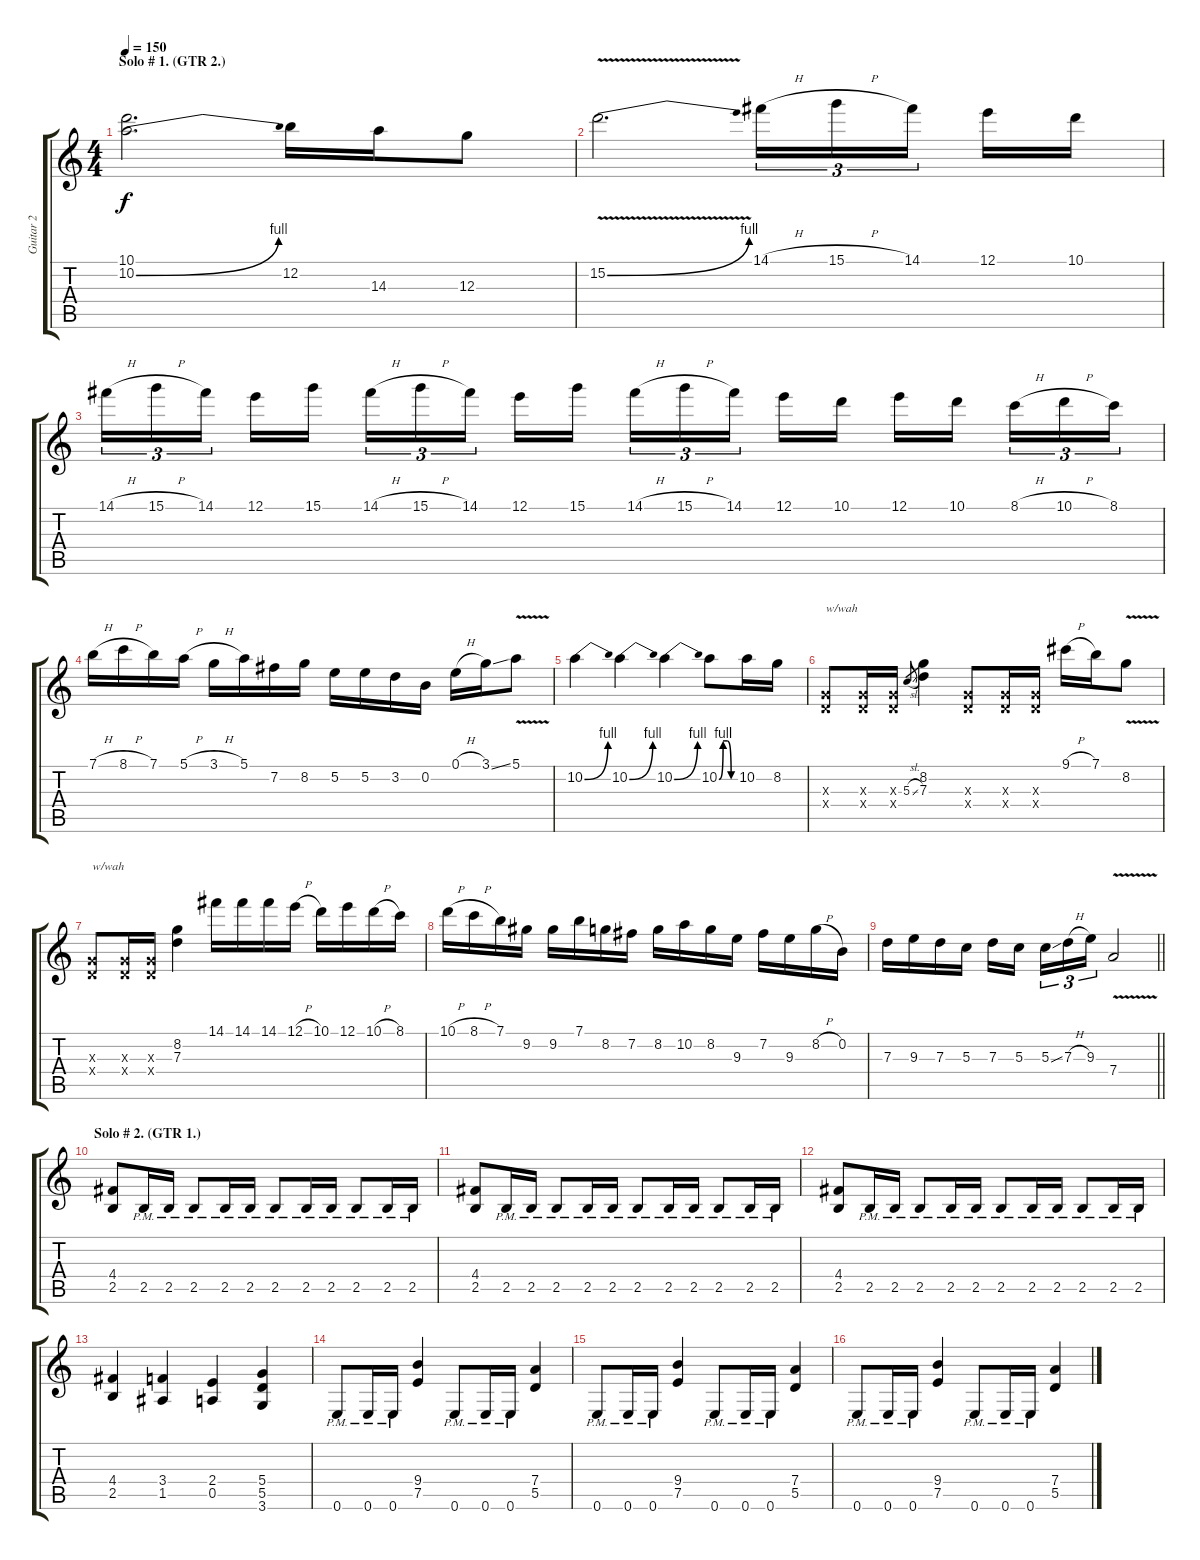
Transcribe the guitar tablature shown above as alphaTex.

\track ("Guitar 2" "Guitar 2") {instrument overdrivenguitar}
\staff {score tabs}
\tuning (E4 B3 G3 D3 A2 E2) {hide}
\ts (4 4)
\section ("" "Solo # 1. (GTR 2.)")
\tempo 150
\clef g2
\ks c
(10.1 10.2{be (bend 0 0 60 4)}).2{d dy f} 12.2.16 14.3.16 12.3.8 |
15.2{be (bend 0 0 60 4) v}.2{d} 14.1{h}.16{tu (3 2)} 15.1{h}.16{tu (3 2)} 14.1.16{tu (3 2) beam splitsecondary} 12.1.16 10.1.16 |
14.1{h}.16{tu (3 2)} 15.1{h}.16{tu (3 2)} 14.1.16{tu (3 2) beam splitsecondary} 12.1.16 15.1.16 14.1{h}.16{tu (3 2)} 15.1{h}.16{tu (3 2)} 14.1.16{tu (3 2) beam splitsecondary} 12.1.16 15.1.16 14.1{h}.16{tu (3 2)} 15.1{h}.16{tu (3 2)} 14.1.16{tu (3 2) beam splitsecondary} 12.1.16 10.1.16 12.1.16 10.1.16{beam splitsecondary} 8.1{h}.16{tu (3 2)} 10.1{h}.16{tu (3 2)} 8.1.16{tu (3 2)} |
7.1{h}.16 8.1{h}.16 7.1.16 5.1{h}.16 3.1{h}.16 5.1.16 7.2.16 8.2.16 5.2.16 5.2.16 3.2.16 0.2.16 0.1{h}.16 3.1{ss}.16 5.1{v}.8 |
10.2{be (bend 0 0 60 4)}.4 10.2{be (bend 0 0 60 4)}.4 10.2{be (bend 0 0 60 4)}.4 10.2{be (custom 0 0 15 4 30 4 45 0 60 0)}.8 10.2.16 8.2.16 |
(0.3{x} 0.4{x}).8{txt "w/wah"} (0.3{x} 0.4{x}).16 (0.3{x} 0.4{x}).16 5.3{sl}.8{gr} (8.2 7.3).4 (0.3{x} 0.4{x}).8 (0.3{x} 0.4{x}).16 (0.3{x} 0.4{x}).16 9.1{h}.16 7.1.16 8.2{v}.8 |
(0.3{x} 0.4{x}).8{txt "w/wah"} (0.3{x} 0.4{x}).16 (0.3{x} 0.4{x}).16 (8.2 7.3).4 14.1.16 14.1.16 14.1.16 12.1{h}.16 10.1.16 12.1.16 10.1{h}.16 8.1.16 |
10.1{h}.16 8.1{h}.16 7.1.16 9.2.16 9.2.16 7.1.16 8.2.16 7.2.16 8.2.16 10.2.16 8.2.16 9.3.16 7.2.16 9.3.16 8.2{h}.16 0.2.16 |
\barLineRight lightlight
7.3.16 9.3.16 7.3.16 5.3.16 7.3.16 5.3.16{beam splitsecondary} 5.3{ss}.16{tu (3 2)} 7.3{h}.16{tu (3 2)} 9.3.16{tu (3 2)} 7.4{v}.2 |
\section ("" "Solo # 2. (GTR 1.)")
(4.4 2.5).8 2.5{pm}.16 2.5{pm}.16 2.5{pm}.8 2.5{pm}.16 2.5{pm}.16 2.5{pm}.8 2.5{pm}.16 2.5{pm}.16 2.5{pm}.8 2.5{pm}.16 2.5{pm}.16 |
(4.4 2.5).8 2.5{pm}.16 2.5{pm}.16 2.5{pm}.8 2.5{pm}.16 2.5{pm}.16 2.5{pm}.8 2.5{pm}.16 2.5{pm}.16 2.5{pm}.8 2.5{pm}.16 2.5{pm}.16 |
(4.4 2.5).8 2.5{pm}.16 2.5{pm}.16 2.5{pm}.8 2.5{pm}.16 2.5{pm}.16 2.5{pm}.8 2.5{pm}.16 2.5{pm}.16 2.5{pm}.8 2.5{pm}.16 2.5{pm}.16 |
(4.4 2.5).4 (3.4 1.5).4 (2.4 0.5).4 (5.4 5.5 3.6).4 |
0.6{pm}.8 0.6{pm}.16 0.6{pm}.16 (9.4 7.5).4 0.6{pm}.8 0.6{pm}.16 0.6{pm}.16 (7.4 5.5).4 |
0.6{pm}.8 0.6{pm}.16 0.6{pm}.16 (9.4 7.5).4 0.6{pm}.8 0.6{pm}.16 0.6{pm}.16 (7.4 5.5).4 |
0.6{pm}.8 0.6{pm}.16 0.6{pm}.16 (9.4 7.5).4 0.6{pm}.8 0.6{pm}.16 0.6{pm}.16 (7.4 5.5).4
